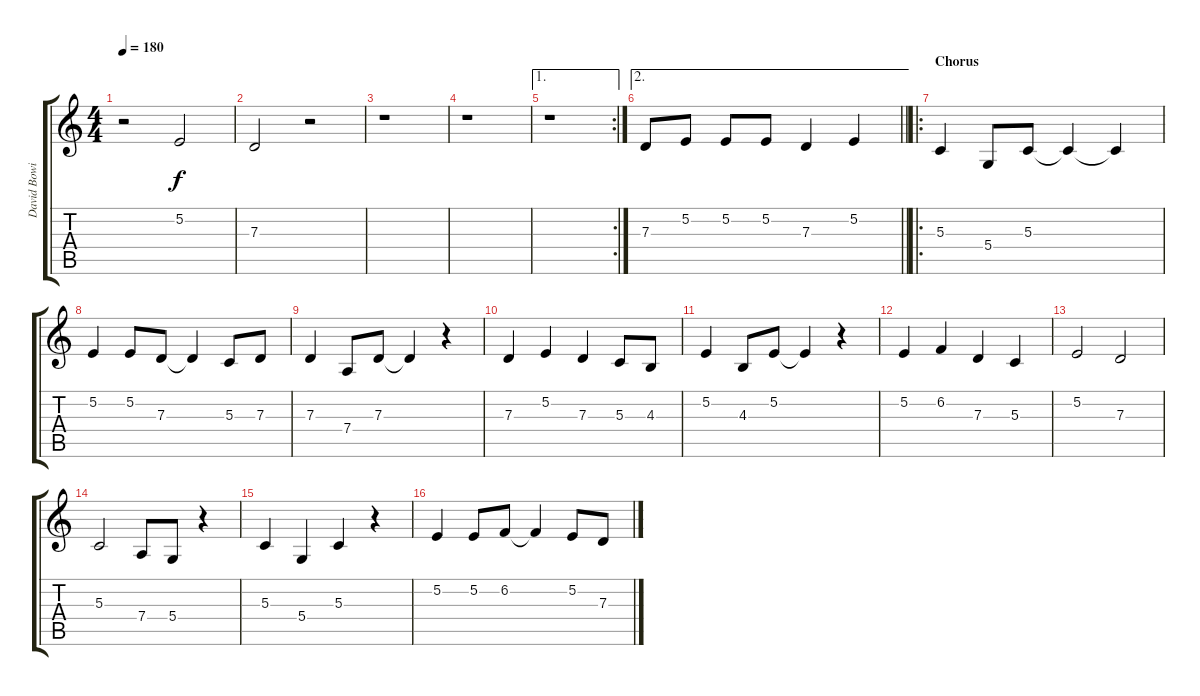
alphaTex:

\track ("David Bowie (Vocals)" "David Bowi") {instrument voiceoohs}
\staff {score tabs}
\tuning (E4 B3 G3 D3 A2 E2) {hide}
\ts (4 4)
\tempo 180
\clef g2
\ks c
r.2{dy f} 5.2.2 |
7.3.2 r.2 |
r.1 |
r.1 |
\ae 1
\rc 2
r.1 |
\ae 2
\barLineRight lightlight
7.3.8 5.2.8 5.2.8 5.2.8 7.3.4 5.2.4 |
\ro
\section ("" "Chorus")
5.3.4 5.4.8 5.3.8 5.3{t}.4 5.3{t}.4 |
5.2.4 5.2.8 7.3.8 7.3{t}.4 5.3.8 7.3.8 |
7.3.4 7.4.8 7.3.8 7.3{t}.4 r.4 |
7.3.4 5.2.4 7.3.4 5.3.8 4.3.8 |
5.2.4 4.3.8 5.2.8 5.2{t}.4 r.4 |
5.2.4 6.2.4 7.3.4 5.3.4 |
5.2.2 7.3.2 |
5.3.2 7.4.8 5.4.8 r.4 |
5.3.4 5.4.4 5.3.4 r.4 |
5.2.4 5.2.8 6.2.8 6.2{t}.4 5.2.8 7.3.8
